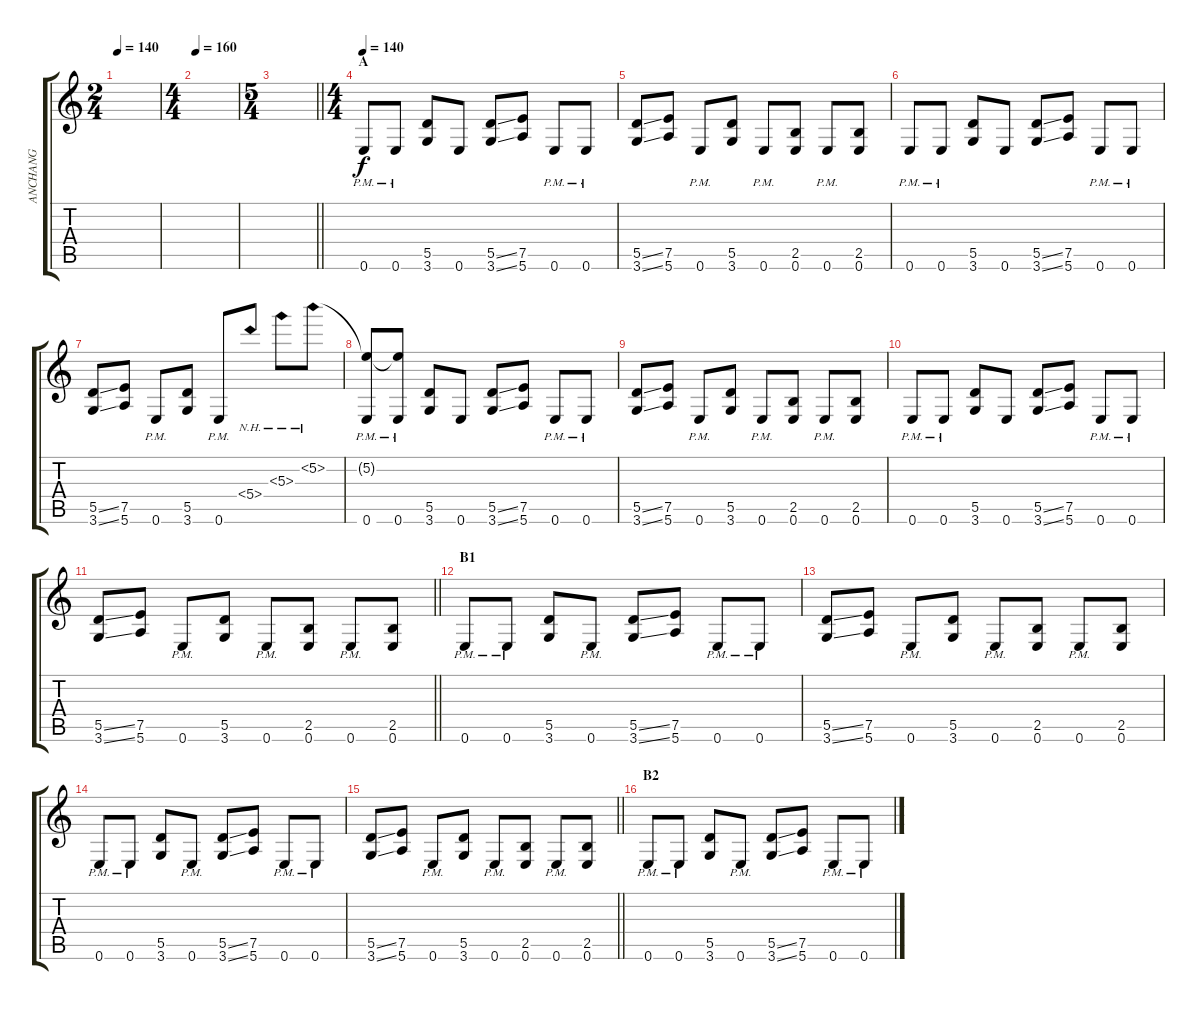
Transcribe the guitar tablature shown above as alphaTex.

\track ("ANCHANG" "ANCHANG") {instrument distortionguitar}
\staff {score tabs}
\tuning (E4 B3 G3 D3 A2 E2) {hide}
\ts (2 4)
\tempo 140
\clef g2
\ks c
|
\ts (4 4)
\tempo 160
|
\ts (5 4)
\barLineRight lightlight
|
\ts (4 4)
\section ("" "A")
\tempo 140
0.6{pm}.8 0.6{pm}.8 (5.5 3.6).8 0.6.8 (5.5{ss} 3.6{ss}).8 (7.5 5.6).8 0.6{pm}.8 0.6{pm}.8 |
(5.5{ss} 3.6{ss}).8 (7.5 5.6).8 0.6{pm}.8 (5.5 3.6).8 0.6{pm}.8 (2.5 0.6).8 0.6{pm}.8 (2.5 0.6).8 |
0.6{pm}.8 0.6{pm}.8 (5.5 3.6).8 0.6.8 (5.5{ss} 3.6{ss}).8 (7.5 5.6).8 0.6{pm}.8 0.6{pm}.8 |
(5.5{ss} 3.6{ss}).8 (7.5 5.6).8 0.6{pm}.8 (5.5 3.6).8 0.6{pm}.8 5.4{nh}.8 5.3{nh}.8 5.2{nh}.8 |
(5.2{t} 0.6{pm}).8 (5.2{t} 0.6{pm}).8 (5.5 3.6).8 0.6.8 (5.5{ss} 3.6{ss}).8 (7.5 5.6).8 0.6{pm}.8 0.6{pm}.8 |
(5.5{ss} 3.6{ss}).8 (7.5 5.6).8 0.6{pm}.8 (5.5 3.6).8 0.6{pm}.8 (2.5 0.6).8 0.6{pm}.8 (2.5 0.6).8 |
0.6{pm}.8 0.6{pm}.8 (5.5 3.6).8 0.6.8 (5.5{ss} 3.6{ss}).8 (7.5 5.6).8 0.6{pm}.8 0.6{pm}.8 |
\barLineRight lightlight
(5.5{ss} 3.6{ss}).8 (7.5 5.6).8 0.6{pm}.8 (5.5 3.6).8 0.6{pm}.8 (2.5 0.6).8 0.6{pm}.8 (2.5 0.6).8 |
\section ("" "B1")
0.6{pm}.8 0.6{pm}.8 (5.5 3.6).8 0.6{pm}.8 (5.5{ss} 3.6{ss}).8 (7.5 5.6).8 0.6{pm}.8 0.6{pm}.8 |
(5.5{ss} 3.6{ss}).8 (7.5 5.6).8 0.6{pm}.8 (5.5 3.6).8 0.6{pm}.8 (2.5 0.6).8 0.6{pm}.8 (2.5 0.6).8 |
0.6{pm}.8 0.6{pm}.8 (5.5 3.6).8 0.6{pm}.8 (5.5{ss} 3.6{ss}).8 (7.5 5.6).8 0.6{pm}.8 0.6{pm}.8 |
\barLineRight lightlight
(5.5{ss} 3.6{ss}).8 (7.5 5.6).8 0.6{pm}.8 (5.5 3.6).8 0.6{pm}.8 (2.5 0.6).8 0.6{pm}.8 (2.5 0.6).8 |
\section ("" "B2")
0.6{pm}.8 0.6{pm}.8 (5.5 3.6).8 0.6{pm}.8 (5.5{ss} 3.6{ss}).8 (7.5 5.6).8 0.6{pm}.8 0.6{pm}.8
